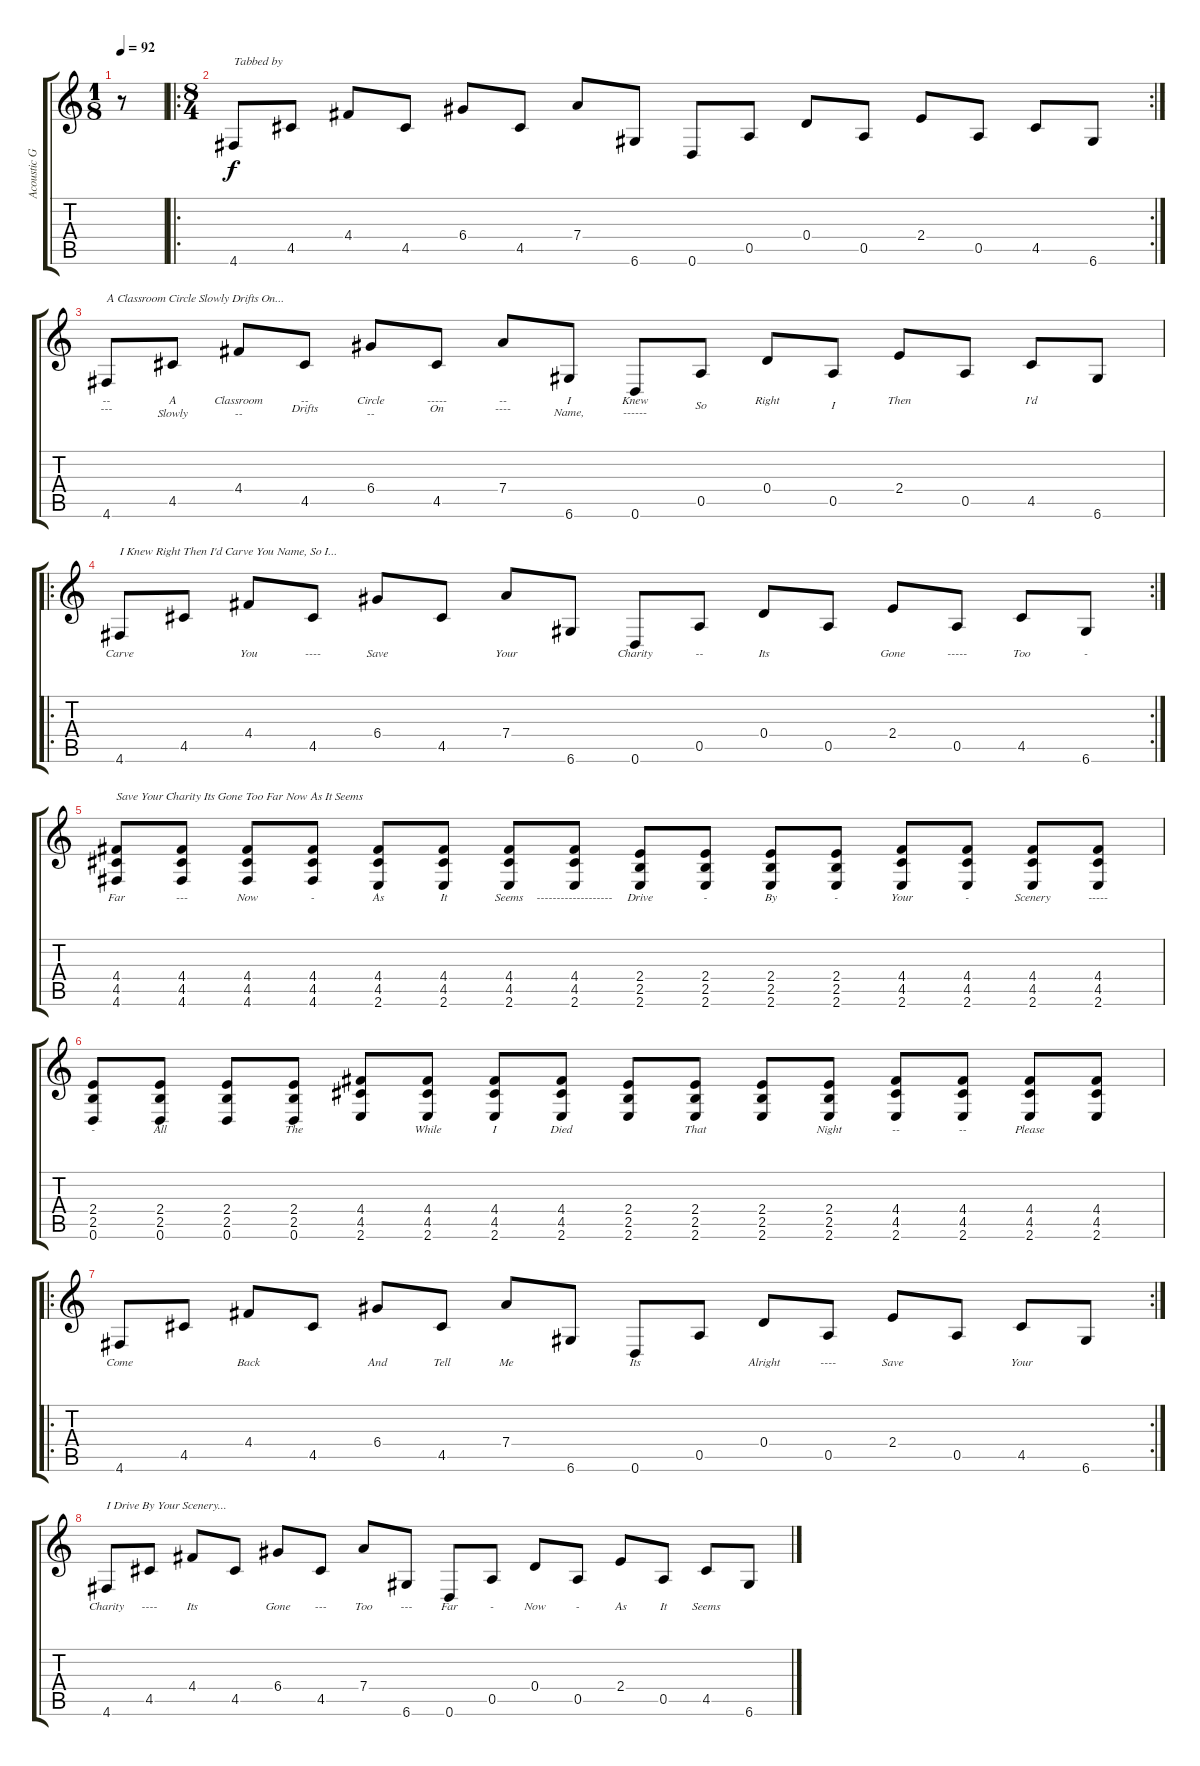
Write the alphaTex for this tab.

\track ("Acoustic Guitar" "Acoustic G") {instrument acousticguitarsteel}
\staff {score tabs}
\tuning (E4 B3 G3 D3 A2 D2) {hide}
\ts (1 8)
\tempo 92
\clef g2
\ks c
r.8{dy f instrument acousticguitarsteel} |
\ro
\rc 2
\ts (8 4)
4.6.8{txt "Tabbed by"} 4.5.8 4.4.8 4.5.8 6.4.8 4.5.8 7.4.8 6.6.8 0.6.8 0.5.8 0.4.8 0.5.8 2.4.8 0.5.8 4.5.8 6.6.8 |
4.6.8{txt "A Classroom Circle Slowly Drifts On..." lyrics (0 "--") lyrics (1 "---") lyrics (2 "") lyrics (3 "") lyrics (4 "")} 4.5.8{lyrics (0 "A") lyrics (1 "Slowly") lyrics (2 "") lyrics (3 "") lyrics (4 "")} 4.4.8{lyrics (0 "Classroom") lyrics (1 "--") lyrics (2 "") lyrics (3 "") lyrics (4 "")} 4.5.8{lyrics (0 "--") lyrics (1 "Drifts") lyrics (2 "") lyrics (3 "") lyrics (4 "")} 6.4.8{lyrics (0 "Circle") lyrics (1 "--") lyrics (2 "") lyrics (3 "") lyrics (4 "")} 4.5.8{lyrics (0 "-----") lyrics (1 "On") lyrics (2 "") lyrics (3 "") lyrics (4 "")} 7.4.8{lyrics (0 "--") lyrics (1 "----") lyrics (2 "") lyrics (3 "") lyrics (4 "")} 6.6.8{lyrics (0 "I") lyrics (1 "Name,") lyrics (2 "") lyrics (3 "") lyrics (4 "")} 0.6.8{lyrics (0 "Knew") lyrics (1 "------") lyrics (2 "") lyrics (3 "") lyrics (4 "")} 0.5.8{lyrics (0 "") lyrics (1 "So") lyrics (2 "") lyrics (3 "") lyrics (4 "")} 0.4.8{lyrics (0 "Right") lyrics (1 "") lyrics (2 "") lyrics (3 "") lyrics (4 "")} 0.5.8{lyrics (0 "") lyrics (1 "I") lyrics (2 "") lyrics (3 "") lyrics (4 "")} 2.4.8{lyrics (0 "Then") lyrics (1 "") lyrics (2 "") lyrics (3 "") lyrics (4 "")} 0.5.8{lyrics (0 "") lyrics (1 "") lyrics (2 "") lyrics (3 "") lyrics (4 "")} 4.5.8{lyrics (0 "I'd") lyrics (1 "") lyrics (2 "") lyrics (3 "") lyrics (4 "")} 6.6.8{lyrics (0 "") lyrics (1 "") lyrics (2 "") lyrics (3 "") lyrics (4 "")} |
\ro
\rc 2
4.6.8{txt "I Knew Right Then I'd Carve You Name, So I..." lyrics (0 "Carve") lyrics (1 "") lyrics (2 "") lyrics (3 "") lyrics (4 "")} 4.5.8{lyrics (0 "") lyrics (1 "") lyrics (2 "") lyrics (3 "") lyrics (4 "")} 4.4.8{lyrics (0 "You") lyrics (1 "") lyrics (2 "") lyrics (3 "") lyrics (4 "")} 4.5.8{lyrics (0 "----") lyrics (1 "") lyrics (2 "") lyrics (3 "") lyrics (4 "")} 6.4.8{lyrics (0 "Save") lyrics (1 "") lyrics (2 "") lyrics (3 "") lyrics (4 "")} 4.5.8{lyrics (0 "") lyrics (1 "") lyrics (2 "") lyrics (3 "") lyrics (4 "")} 7.4.8{lyrics (0 "Your") lyrics (1 "") lyrics (2 "") lyrics (3 "") lyrics (4 "")} 6.6.8{lyrics (0 "") lyrics (1 "") lyrics (2 "") lyrics (3 "") lyrics (4 "")} 0.6.8{lyrics (0 "Charity") lyrics (1 "") lyrics (2 "") lyrics (3 "") lyrics (4 "")} 0.5.8{lyrics (0 "--") lyrics (1 "") lyrics (2 "") lyrics (3 "") lyrics (4 "")} 0.4.8{lyrics (0 "Its") lyrics (1 "") lyrics (2 "") lyrics (3 "") lyrics (4 "")} 0.5.8{lyrics (0 "") lyrics (1 "") lyrics (2 "") lyrics (3 "") lyrics (4 "")} 2.4.8{lyrics (0 "Gone") lyrics (1 "") lyrics (2 "") lyrics (3 "") lyrics (4 "")} 0.5.8{lyrics (0 "-----") lyrics (1 "") lyrics (2 "") lyrics (3 "") lyrics (4 "")} 4.5.8{lyrics (0 "Too") lyrics (1 "") lyrics (2 "") lyrics (3 "") lyrics (4 "")} 6.6.8{lyrics (0 "-") lyrics (1 "") lyrics (2 "") lyrics (3 "") lyrics (4 "")} |
(4.4 4.5 4.6).8{txt "Save Your Charity Its Gone Too Far Now As It Seems" lyrics (0 "Far") lyrics (1 "") lyrics (2 "") lyrics (3 "") lyrics (4 "")} (4.4 4.5 4.6).8{lyrics (0 "---") lyrics (1 "") lyrics (2 "") lyrics (3 "") lyrics (4 "")} (4.4 4.5 4.6).8{lyrics (0 "Now") lyrics (1 "") lyrics (2 "") lyrics (3 "") lyrics (4 "")} (4.4 4.5 4.6).8{lyrics (0 "-") lyrics (1 "") lyrics (2 "") lyrics (3 "") lyrics (4 "")} (4.4 4.5 2.6).8{lyrics (0 "As") lyrics (1 "") lyrics (2 "") lyrics (3 "") lyrics (4 "")} (4.4 4.5 2.6).8{lyrics (0 "It") lyrics (1 "") lyrics (2 "") lyrics (3 "") lyrics (4 "")} (4.4 4.5 2.6).8{lyrics (0 "Seems") lyrics (1 "") lyrics (2 "") lyrics (3 "") lyrics (4 "")} (4.4 4.5 2.6).8{lyrics (0 "-------------------") lyrics (1 "") lyrics (2 "") lyrics (3 "") lyrics (4 "")} (2.4 2.5 2.6).8{lyrics (0 "Drive") lyrics (1 "") lyrics (2 "") lyrics (3 "") lyrics (4 "")} (2.4 2.5 2.6).8{lyrics (0 "-") lyrics (1 "") lyrics (2 "") lyrics (3 "") lyrics (4 "")} (2.4 2.5 2.6).8{lyrics (0 "By") lyrics (1 "") lyrics (2 "") lyrics (3 "") lyrics (4 "")} (2.4 2.5 2.6).8{lyrics (0 "-") lyrics (1 "") lyrics (2 "") lyrics (3 "") lyrics (4 "")} (4.4 4.5 2.6).8{lyrics (0 "Your") lyrics (1 "") lyrics (2 "") lyrics (3 "") lyrics (4 "")} (4.4 4.5 2.6).8{lyrics (0 "-") lyrics (1 "") lyrics (2 "") lyrics (3 "") lyrics (4 "")} (4.4 4.5 2.6).8{lyrics (0 "Scenery") lyrics (1 "") lyrics (2 "") lyrics (3 "") lyrics (4 "")} (4.4 4.5 2.6).8{lyrics (0 "-----") lyrics (1 "") lyrics (2 "") lyrics (3 "") lyrics (4 "")} |
(2.4 2.5 0.6).8{lyrics (0 "-") lyrics (1 "") lyrics (2 "") lyrics (3 "") lyrics (4 "")} (2.4 2.5 0.6).8{lyrics (0 "All") lyrics (1 "") lyrics (2 "") lyrics (3 "") lyrics (4 "")} (2.4 2.5 0.6).8{lyrics (0 "") lyrics (1 "") lyrics (2 "") lyrics (3 "") lyrics (4 "")} (2.4 2.5 0.6).8{lyrics (0 "The") lyrics (1 "") lyrics (2 "") lyrics (3 "") lyrics (4 "")} (4.4 4.5 2.6).8{lyrics (0 "") lyrics (1 "") lyrics (2 "") lyrics (3 "") lyrics (4 "")} (4.4 4.5 2.6).8{lyrics (0 "While") lyrics (1 "") lyrics (2 "") lyrics (3 "") lyrics (4 "")} (4.4 4.5 2.6).8{lyrics (0 "I") lyrics (1 "") lyrics (2 "") lyrics (3 "") lyrics (4 "")} (4.4 4.5 2.6).8{lyrics (0 "Died") lyrics (1 "") lyrics (2 "") lyrics (3 "") lyrics (4 "")} (2.4 2.5 2.6).8{lyrics (0 "") lyrics (1 "") lyrics (2 "") lyrics (3 "") lyrics (4 "")} (2.4 2.5 2.6).8{lyrics (0 "That") lyrics (1 "") lyrics (2 "") lyrics (3 "") lyrics (4 "")} (2.4 2.5 2.6).8{lyrics (0 "") lyrics (1 "") lyrics (2 "") lyrics (3 "") lyrics (4 "")} (2.4 2.5 2.6).8{lyrics (0 "Night") lyrics (1 "") lyrics (2 "") lyrics (3 "") lyrics (4 "")} (4.4 4.5 2.6).8{lyrics (0 "--") lyrics (1 "") lyrics (2 "") lyrics (3 "") lyrics (4 "")} (4.4 4.5 2.6).8{lyrics (0 "--") lyrics (1 "") lyrics (2 "") lyrics (3 "") lyrics (4 "")} (4.4 4.5 2.6).8{lyrics (0 "Please") lyrics (1 "") lyrics (2 "") lyrics (3 "") lyrics (4 "")} (4.4 4.5 2.6).8{lyrics (0 "") lyrics (1 "") lyrics (2 "") lyrics (3 "") lyrics (4 "")} |
\ro
\rc 2
4.6.8{lyrics (0 "Come") lyrics (1 "") lyrics (2 "") lyrics (3 "") lyrics (4 "")} 4.5.8{lyrics (0 "") lyrics (1 "") lyrics (2 "") lyrics (3 "") lyrics (4 "")} 4.4.8{lyrics (0 "Back") lyrics (1 "") lyrics (2 "") lyrics (3 "") lyrics (4 "")} 4.5.8{lyrics (0 "") lyrics (1 "") lyrics (2 "") lyrics (3 "") lyrics (4 "")} 6.4.8{lyrics (0 "And") lyrics (1 "") lyrics (2 "") lyrics (3 "") lyrics (4 "")} 4.5.8{lyrics (0 "Tell") lyrics (1 "") lyrics (2 "") lyrics (3 "") lyrics (4 "")} 7.4.8{lyrics (0 "Me") lyrics (1 "") lyrics (2 "") lyrics (3 "") lyrics (4 "")} 6.6.8{lyrics (0 "") lyrics (1 "") lyrics (2 "") lyrics (3 "") lyrics (4 "")} 0.6.8{lyrics (0 "Its") lyrics (1 "") lyrics (2 "") lyrics (3 "") lyrics (4 "")} 0.5.8{lyrics (0 "") lyrics (1 "") lyrics (2 "") lyrics (3 "") lyrics (4 "")} 0.4.8{lyrics (0 "Alright") lyrics (1 "") lyrics (2 "") lyrics (3 "") lyrics (4 "")} 0.5.8{lyrics (0 "----") lyrics (1 "") lyrics (2 "") lyrics (3 "") lyrics (4 "")} 2.4.8{lyrics (0 "Save") lyrics (1 "") lyrics (2 "") lyrics (3 "") lyrics (4 "")} 0.5.8{lyrics (0 "") lyrics (1 "") lyrics (2 "") lyrics (3 "") lyrics (4 "")} 4.5.8{lyrics (0 "Your") lyrics (1 "") lyrics (2 "") lyrics (3 "") lyrics (4 "")} 6.6.8{lyrics (0 "") lyrics (1 "") lyrics (2 "") lyrics (3 "") lyrics (4 "")} |
4.6.8{txt "I Drive By Your Scenery..." lyrics (0 "Charity") lyrics (1 "") lyrics (2 "") lyrics (3 "") lyrics (4 "")} 4.5.8{lyrics (0 "----") lyrics (1 "") lyrics (2 "") lyrics (3 "") lyrics (4 "")} 4.4.8{lyrics (0 "Its") lyrics (1 "") lyrics (2 "") lyrics (3 "") lyrics (4 "")} 4.5.8{lyrics (0 "") lyrics (1 "") lyrics (2 "") lyrics (3 "") lyrics (4 "")} 6.4.8{lyrics (0 "Gone") lyrics (1 "") lyrics (2 "") lyrics (3 "") lyrics (4 "")} 4.5.8{lyrics (0 "---") lyrics (1 "") lyrics (2 "") lyrics (3 "") lyrics (4 "")} 7.4.8{lyrics (0 "Too") lyrics (1 "") lyrics (2 "") lyrics (3 "") lyrics (4 "")} 6.6.8{lyrics (0 "---") lyrics (1 "") lyrics (2 "") lyrics (3 "") lyrics (4 "")} 0.6.8{lyrics (0 "Far") lyrics (1 "") lyrics (2 "") lyrics (3 "") lyrics (4 "")} 0.5.8{lyrics (0 "-") lyrics (1 "") lyrics (2 "") lyrics (3 "") lyrics (4 "")} 0.4.8{lyrics (0 "Now") lyrics (1 "") lyrics (2 "") lyrics (3 "") lyrics (4 "")} 0.5.8{lyrics (0 "-") lyrics (1 "") lyrics (2 "") lyrics (3 "") lyrics (4 "")} 2.4.8{lyrics (0 "As") lyrics (1 "") lyrics (2 "") lyrics (3 "") lyrics (4 "")} 0.5.8{lyrics (0 "It") lyrics (1 "") lyrics (2 "") lyrics (3 "") lyrics (4 "")} 4.5.8{lyrics (0 "Seems") lyrics (1 "") lyrics (2 "") lyrics (3 "") lyrics (4 "")} 6.6.8{lyrics (0 "") lyrics (1 "") lyrics (2 "") lyrics (3 "") lyrics (4 "")}
